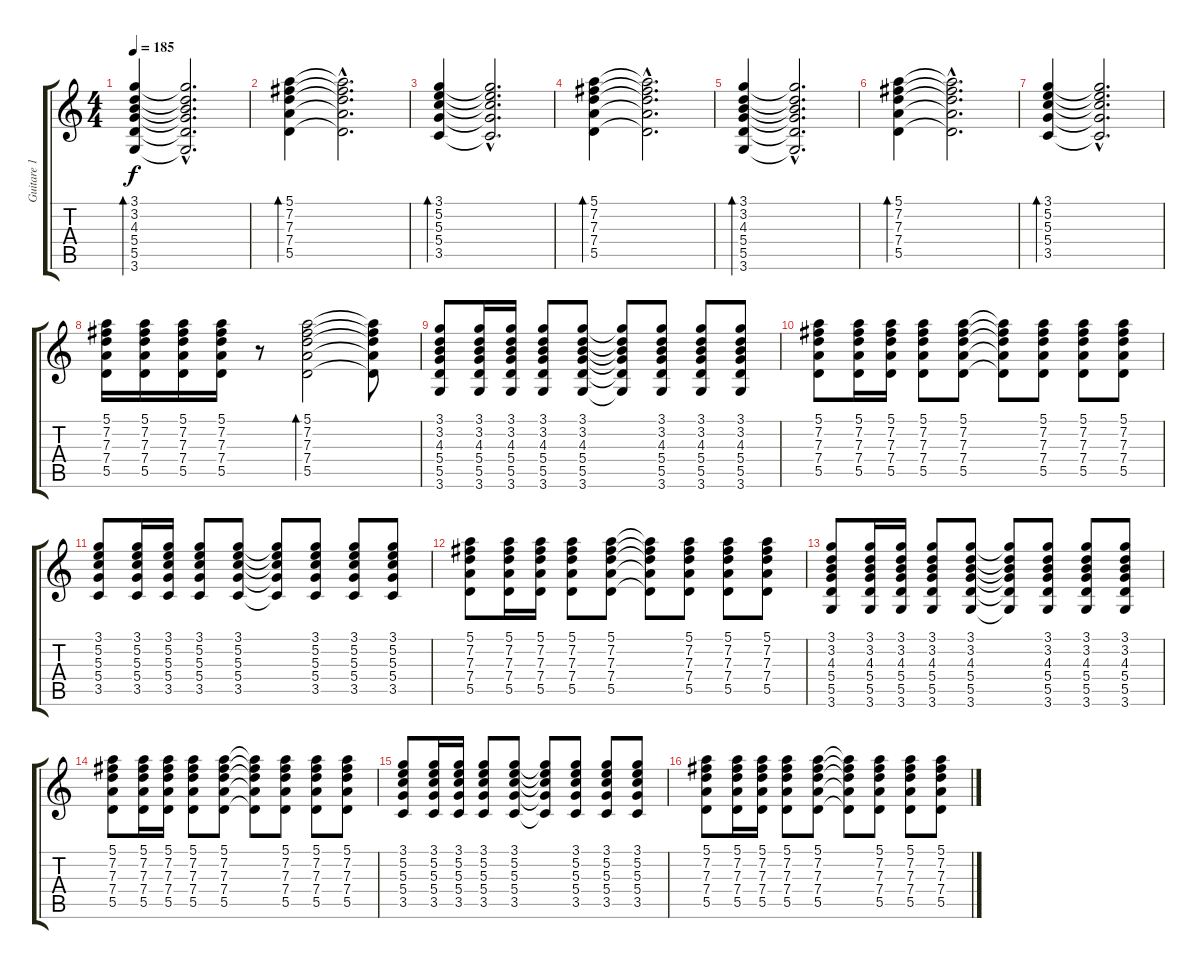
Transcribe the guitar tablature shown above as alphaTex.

\track ("Guitare 1" "Guitare 1") {instrument overdrivenguitar}
\staff {score tabs}
\tuning (E4 B3 G3 D3 A2 E2) {hide}
\ts (4 4)
\tempo 185
\clef g2
\ks c
(3.1 3.2 4.3 5.4 5.5 3.6).4{bd 120 dy f instrument overdrivenguitar} (3.1{hac t} 3.2{hac t} 4.3{hac t} 5.4{hac t} 5.5{hac t} 3.6{hac t}).2{d} |
(5.1 7.2 7.3 7.4 5.5).4{bd 120} (5.1{hac t} 7.2{hac t} 7.3{hac t} 7.4{hac t} 5.5{hac t}).2{d} |
(3.1 5.2 5.3 5.4 3.5).4{bd 120} (3.1{hac t} 5.2{hac t} 5.3{hac t} 5.4{hac t} 3.5{hac t}).2{d} |
(5.1 7.2 7.3 7.4 5.5).4{bd 120} (5.1{hac t} 7.2{hac t} 7.3{hac t} 7.4{hac t} 5.5{hac t}).2{d} |
(3.1 3.2 4.3 5.4 5.5 3.6).4{bd 120} (3.1{hac t} 3.2{hac t} 4.3{hac t} 5.4{hac t} 5.5{hac t} 3.6{hac t}).2{d} |
(5.1 7.2 7.3 7.4 5.5).4{bd 120} (5.1{hac t} 7.2{hac t} 7.3{hac t} 7.4{hac t} 5.5{hac t}).2{d} |
(3.1 5.2 5.3 5.4 3.5).4{bd 120} (3.1{hac t} 5.2{hac t} 5.3{hac t} 5.4{hac t} 3.5{hac t}).2{d} |
(5.1 7.2 7.3 7.4 5.5).16 (5.1 7.2 7.3 7.4 5.5).16 (5.1 7.2 7.3 7.4 5.5).16 (5.1 7.2 7.3 7.4 5.5).16 r.8 (5.1 7.2 7.3 7.4 5.5).2{bd 60} (5.1{t} 7.2{t} 7.3{t} 7.4{t} 5.5{t}).8 |
(3.1 3.2 4.3 5.4 5.5 3.6).8 (3.1 3.2 4.3 5.4 5.5 3.6).16 (3.1 3.2 4.3 5.4 5.5 3.6).16 (3.1 3.2 4.3 5.4 5.5 3.6).8 (3.1 3.2 4.3 5.4 5.5 3.6).8 (3.1{t} 3.2{t} 4.3{t} 5.4{t} 5.5{t} 3.6{t}).8 (3.1 3.2 4.3 5.4 5.5 3.6).8 (3.1 3.2 4.3 5.4 5.5 3.6).8 (3.1 3.2 4.3 5.4 5.5 3.6).8 |
(5.1 7.2 7.3 7.4 5.5).8 (5.1 7.2 7.3 7.4 5.5).16 (5.1 7.2 7.3 7.4 5.5).16 (5.1 7.2 7.3 7.4 5.5).8 (5.1 7.2 7.3 7.4 5.5).8 (5.1{t} 7.2{t} 7.3{t} 7.4{t} 5.5{t}).8 (5.1 7.2 7.3 7.4 5.5).8 (5.1 7.2 7.3 7.4 5.5).8 (5.1 7.2 7.3 7.4 5.5).8 |
(3.1 5.2 5.3 5.4 3.5).8 (3.1 5.2 5.3 5.4 3.5).16 (3.1 5.2 5.3 5.4 3.5).16 (3.1 5.2 5.3 5.4 3.5).8 (3.1 5.2 5.3 5.4 3.5).8 (3.1{t} 5.2{t} 5.3{t} 5.4{t} 3.5{t}).8 (3.1 5.2 5.3 5.4 3.5).8 (3.1 5.2 5.3 5.4 3.5).8 (3.1 5.2 5.3 5.4 3.5).8 |
(5.1 7.2 7.3 7.4 5.5).8 (5.1 7.2 7.3 7.4 5.5).16 (5.1 7.2 7.3 7.4 5.5).16 (5.1 7.2 7.3 7.4 5.5).8 (5.1 7.2 7.3 7.4 5.5).8 (5.1{t} 7.2{t} 7.3{t} 7.4{t} 5.5{t}).8 (5.1 7.2 7.3 7.4 5.5).8 (5.1 7.2 7.3 7.4 5.5).8 (5.1 7.2 7.3 7.4 5.5).8 |
(3.1 3.2 4.3 5.4 5.5 3.6).8 (3.1 3.2 4.3 5.4 5.5 3.6).16 (3.1 3.2 4.3 5.4 5.5 3.6).16 (3.1 3.2 4.3 5.4 5.5 3.6).8 (3.1 3.2 4.3 5.4 5.5 3.6).8 (3.1{t} 3.2{t} 4.3{t} 5.4{t} 5.5{t} 3.6{t}).8 (3.1 3.2 4.3 5.4 5.5 3.6).8 (3.1 3.2 4.3 5.4 5.5 3.6).8 (3.1 3.2 4.3 5.4 5.5 3.6).8 |
(5.1 7.2 7.3 7.4 5.5).8 (5.1 7.2 7.3 7.4 5.5).16 (5.1 7.2 7.3 7.4 5.5).16 (5.1 7.2 7.3 7.4 5.5).8 (5.1 7.2 7.3 7.4 5.5).8 (5.1{t} 7.2{t} 7.3{t} 7.4{t} 5.5{t}).8 (5.1 7.2 7.3 7.4 5.5).8 (5.1 7.2 7.3 7.4 5.5).8 (5.1 7.2 7.3 7.4 5.5).8 |
(3.1 5.2 5.3 5.4 3.5).8 (3.1 5.2 5.3 5.4 3.5).16 (3.1 5.2 5.3 5.4 3.5).16 (3.1 5.2 5.3 5.4 3.5).8 (3.1 5.2 5.3 5.4 3.5).8 (3.1{t} 5.2{t} 5.3{t} 5.4{t} 3.5{t}).8 (3.1 5.2 5.3 5.4 3.5).8 (3.1 5.2 5.3 5.4 3.5).8 (3.1 5.2 5.3 5.4 3.5).8 |
(5.1 7.2 7.3 7.4 5.5).8 (5.1 7.2 7.3 7.4 5.5).16 (5.1 7.2 7.3 7.4 5.5).16 (5.1 7.2 7.3 7.4 5.5).8 (5.1 7.2 7.3 7.4 5.5).8 (5.1{t} 7.2{t} 7.3{t} 7.4{t} 5.5{t}).8 (5.1 7.2 7.3 7.4 5.5).8 (5.1 7.2 7.3 7.4 5.5).8 (5.1 7.2 7.3 7.4 5.5).8
